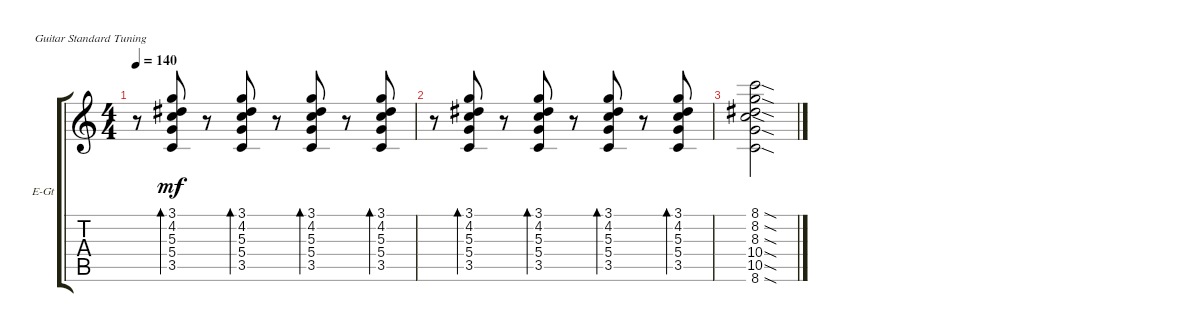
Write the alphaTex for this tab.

\defaultSystemsLayout 4
\bracketExtendMode groupsimilarinstruments
\firstSystemTrackNameOrientation horizontal
\otherSystemsTrackNameOrientation horizontal
\track ("Electric Guitar" "E-Gt") {instrument electricguitarclean}
\staff {score tabs}
\tuning (E4 B3 G3 D3 A2 E2)
\ts (4 4)
\tempo 140
\clef g2
\ks c
r.8{dy mf} (3.5 5.4 5.3 4.2 3.1).8{bd 30} r.8 (3.5 5.4 5.3 4.2 3.1).8{bd 30} r.8 (3.5 5.4 5.3 4.2 3.1).8{bd 30} r.8 (3.5 5.4 5.3 4.2 3.1).8{bd 30} |
r.8 (3.5 5.4 5.3 4.2 3.1).8{bd 30} r.8 (3.5 5.4 5.3 4.2 3.1).8{bd 30} r.8 (3.5 5.4 5.3 4.2 3.1).8{bd 30} r.8 (3.5 5.4 5.3 4.2 3.1).8{bd 30} |
(8.6{sod} 10.5{sod} 10.4{sod} 8.3{sod} 8.2{sod} 8.1{sod}).2
